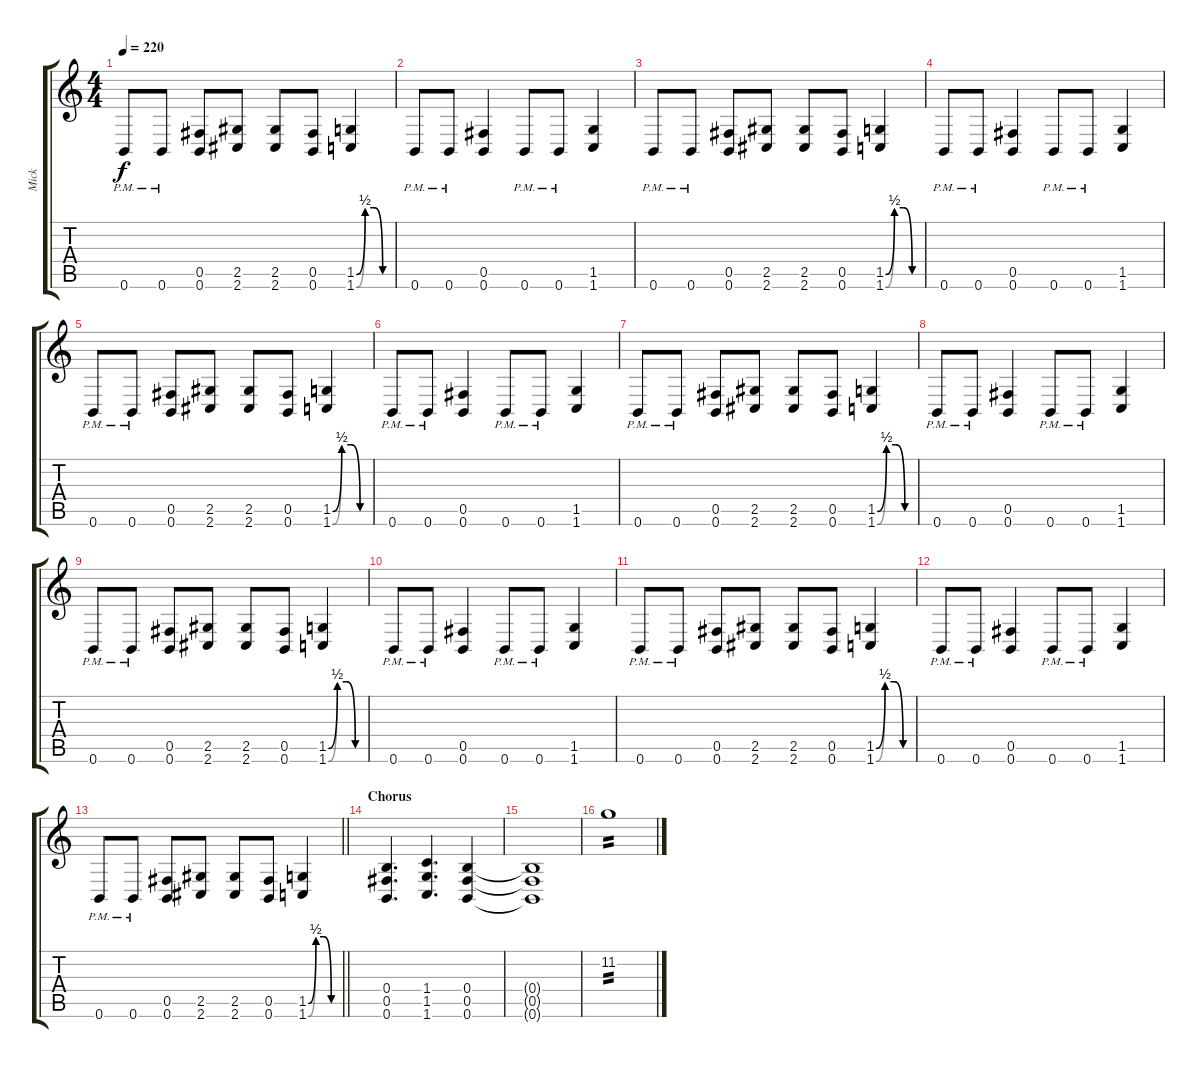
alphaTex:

\track ("Mick" "Mick") {instrument distortionguitar}
\staff {score tabs}
\tuning (Db4 Ab3 E3 B2 Gb2 B1) {hide}
\ts (4 4)
\tempo 220
\clef g2
\ks c
0.6{pm}.8{dy f} 0.6{pm}.8 (0.5 0.6).8 (2.5 2.6).8 (2.5 2.6).8 (0.5 0.6).8 (1.5{be (custom 0 0 15 2 30 2 45 0 60 0)} 1.6{be (custom 0 0 15 2 30 2 45 0 60 0)}).4 |
0.6{pm}.8 0.6{pm}.8 (0.5 0.6).4 0.6{pm}.8 0.6{pm}.8 (1.5 1.6).4 |
0.6{pm}.8 0.6{pm}.8 (0.5 0.6).8 (2.5 2.6).8 (2.5 2.6).8 (0.5 0.6).8 (1.5{be (custom 0 0 15 2 30 2 45 0 60 0)} 1.6{be (custom 0 0 15 2 30 2 45 0 60 0)}).4 |
0.6{pm}.8 0.6{pm}.8 (0.5 0.6).4 0.6{pm}.8 0.6{pm}.8 (1.5 1.6).4 |
0.6{pm}.8 0.6{pm}.8 (0.5 0.6).8 (2.5 2.6).8 (2.5 2.6).8 (0.5 0.6).8 (1.5{be (custom 0 0 15 2 30 2 45 0 60 0)} 1.6{be (custom 0 0 15 2 30 2 45 0 60 0)}).4 |
0.6{pm}.8 0.6{pm}.8 (0.5 0.6).4 0.6{pm}.8 0.6{pm}.8 (1.5 1.6).4 |
0.6{pm}.8 0.6{pm}.8 (0.5 0.6).8 (2.5 2.6).8 (2.5 2.6).8 (0.5 0.6).8 (1.5{be (custom 0 0 15 2 30 2 45 0 60 0)} 1.6{be (custom 0 0 15 2 30 2 45 0 60 0)}).4 |
0.6{pm}.8 0.6{pm}.8 (0.5 0.6).4 0.6{pm}.8 0.6{pm}.8 (1.5 1.6).4 |
0.6{pm}.8 0.6{pm}.8 (0.5 0.6).8 (2.5 2.6).8 (2.5 2.6).8 (0.5 0.6).8 (1.5{be (custom 0 0 15 2 30 2 45 0 60 0)} 1.6{be (custom 0 0 15 2 30 2 45 0 60 0)}).4 |
0.6{pm}.8 0.6{pm}.8 (0.5 0.6).4 0.6{pm}.8 0.6{pm}.8 (1.5 1.6).4 |
0.6{pm}.8 0.6{pm}.8 (0.5 0.6).8 (2.5 2.6).8 (2.5 2.6).8 (0.5 0.6).8 (1.5{be (custom 0 0 15 2 30 2 45 0 60 0)} 1.6{be (custom 0 0 15 2 30 2 45 0 60 0)}).4 |
0.6{pm}.8 0.6{pm}.8 (0.5 0.6).4 0.6{pm}.8 0.6{pm}.8 (1.5 1.6).4 |
\barLineRight lightlight
0.6{pm}.8 0.6{pm}.8 (0.5 0.6).8 (2.5 2.6).8 (2.5 2.6).8 (0.5 0.6).8 (1.5{be (custom 0 0 15 2 30 2 45 0 60 0)} 1.6{be (custom 0 0 15 2 30 2 45 0 60 0)}).4 |
\section ("" "Chorus")
(0.4 0.5 0.6).4{d} (1.4 1.5 1.6).4{d} (0.4 0.5 0.6).4 |
(0.4{t} 0.5{t} 0.6{t}).1 |
11.2.1{tp 2}
